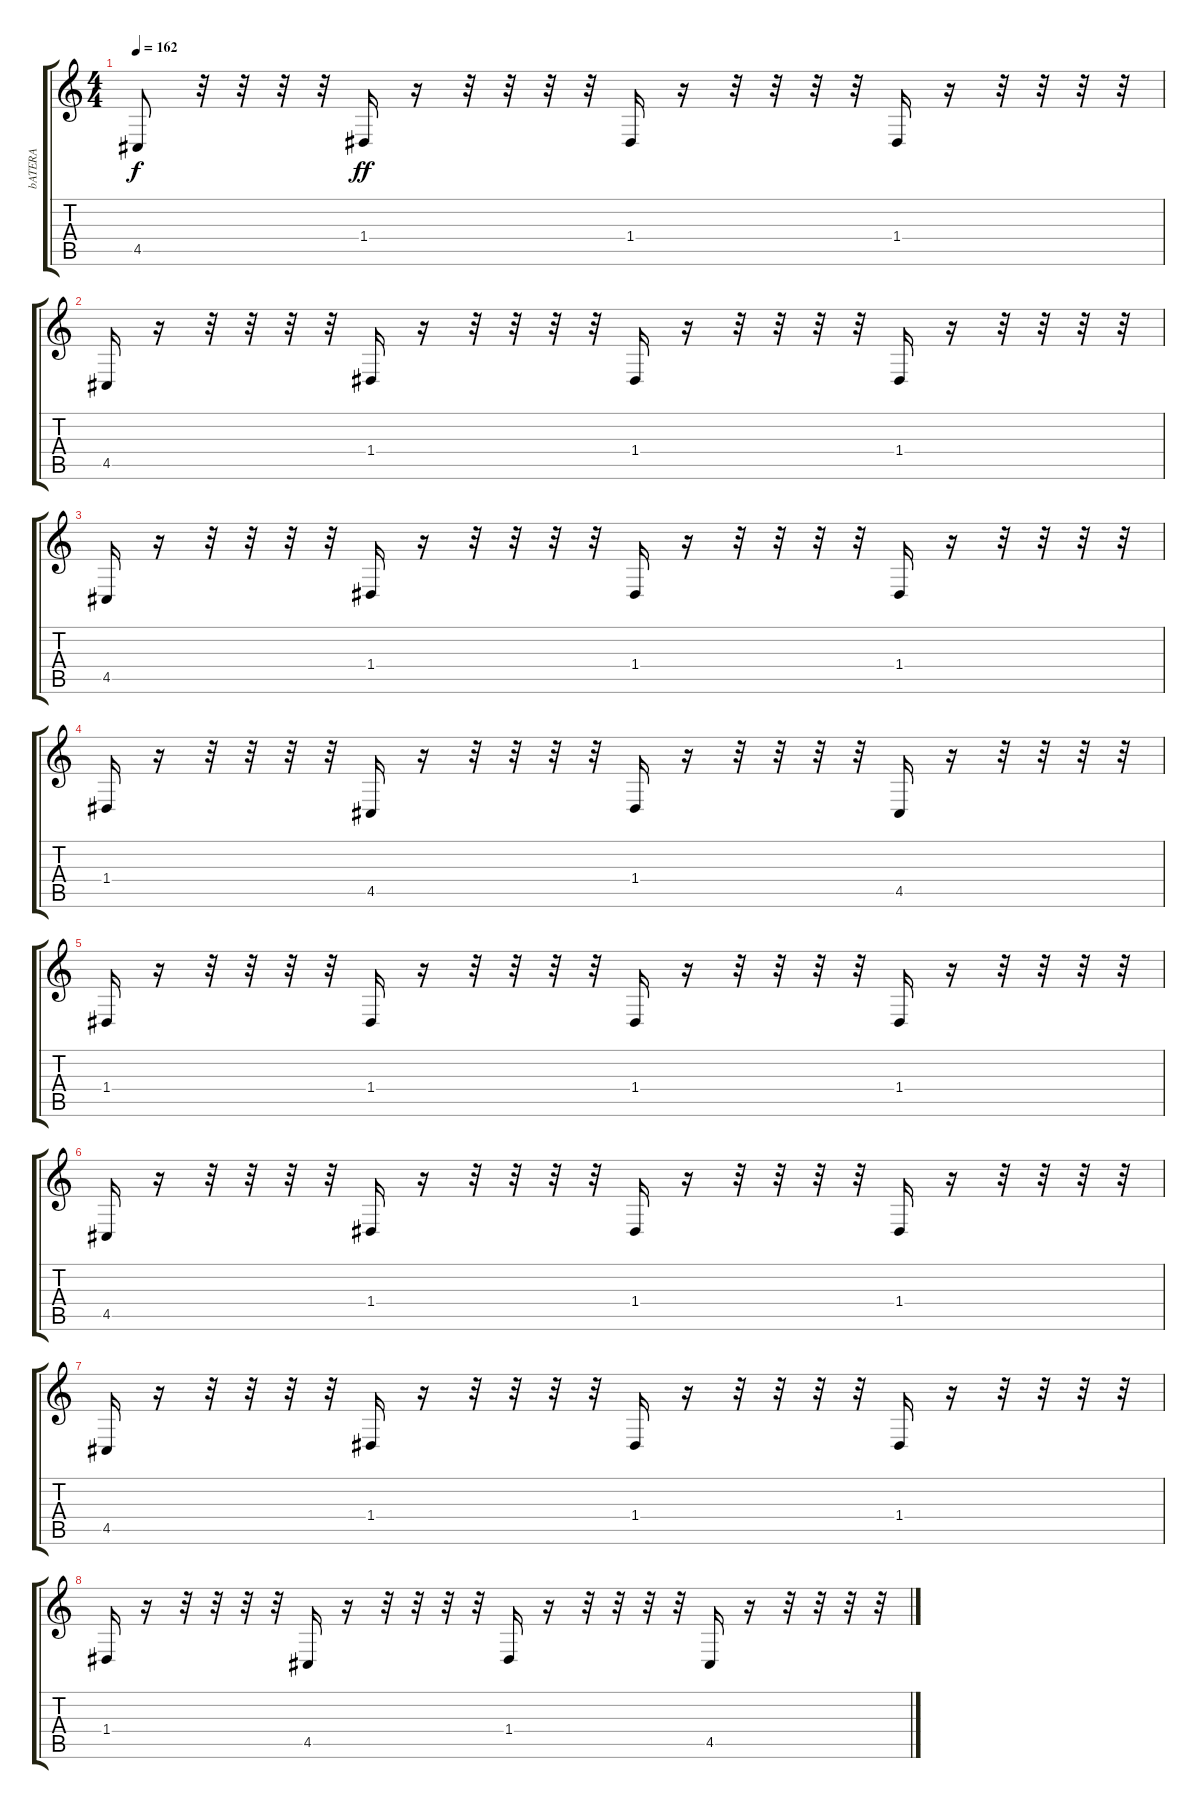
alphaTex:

\track ("bATERA" "bATERA") {instrument rockorgan}
\staff {score tabs}
\tuning (E4 B3 G3 D3 A2 E2) {hide}
\ts (4 4)
\tempo 162
\clef g2
\ks c
4.5{t}.8{dy f} r.32 r.32 r.32 r.32 1.4.16{dy ff} r.16 r.32 r.32 r.32 r.32 1.4.16 r.16 r.32 r.32 r.32 r.32 1.4.16 r.16 r.32 r.32 r.32 r.32 |
4.5.16 r.16 r.32 r.32 r.32 r.32 1.4.16 r.16 r.32 r.32 r.32 r.32 1.4.16 r.16 r.32 r.32 r.32 r.32 1.4.16 r.16 r.32 r.32 r.32 r.32 |
4.5.16 r.16 r.32 r.32 r.32 r.32 1.4.16 r.16 r.32 r.32 r.32 r.32 1.4.16 r.16 r.32 r.32 r.32 r.32 1.4.16 r.16 r.32 r.32 r.32 r.32 |
1.4.16 r.16 r.32 r.32 r.32 r.32 4.5.16 r.16 r.32 r.32 r.32 r.32 1.4.16 r.16 r.32 r.32 r.32 r.32 4.5.16 r.16 r.32 r.32 r.32 r.32 |
1.4.16 r.16 r.32 r.32 r.32 r.32 1.4.16 r.16 r.32 r.32 r.32 r.32 1.4.16 r.16 r.32 r.32 r.32 r.32 1.4.16 r.16 r.32 r.32 r.32 r.32 |
4.5.16 r.16 r.32 r.32 r.32 r.32 1.4.16 r.16 r.32 r.32 r.32 r.32 1.4.16 r.16 r.32 r.32 r.32 r.32 1.4.16 r.16 r.32 r.32 r.32 r.32 |
4.5.16 r.16 r.32 r.32 r.32 r.32 1.4.16 r.16 r.32 r.32 r.32 r.32 1.4.16 r.16 r.32 r.32 r.32 r.32 1.4.16 r.16 r.32 r.32 r.32 r.32 |
1.4.16 r.16 r.32 r.32 r.32 r.32 4.5.16 r.16 r.32 r.32 r.32 r.32 1.4.16 r.16 r.32 r.32 r.32 r.32 4.5.16 r.16 r.32 r.32 r.32 r.32
